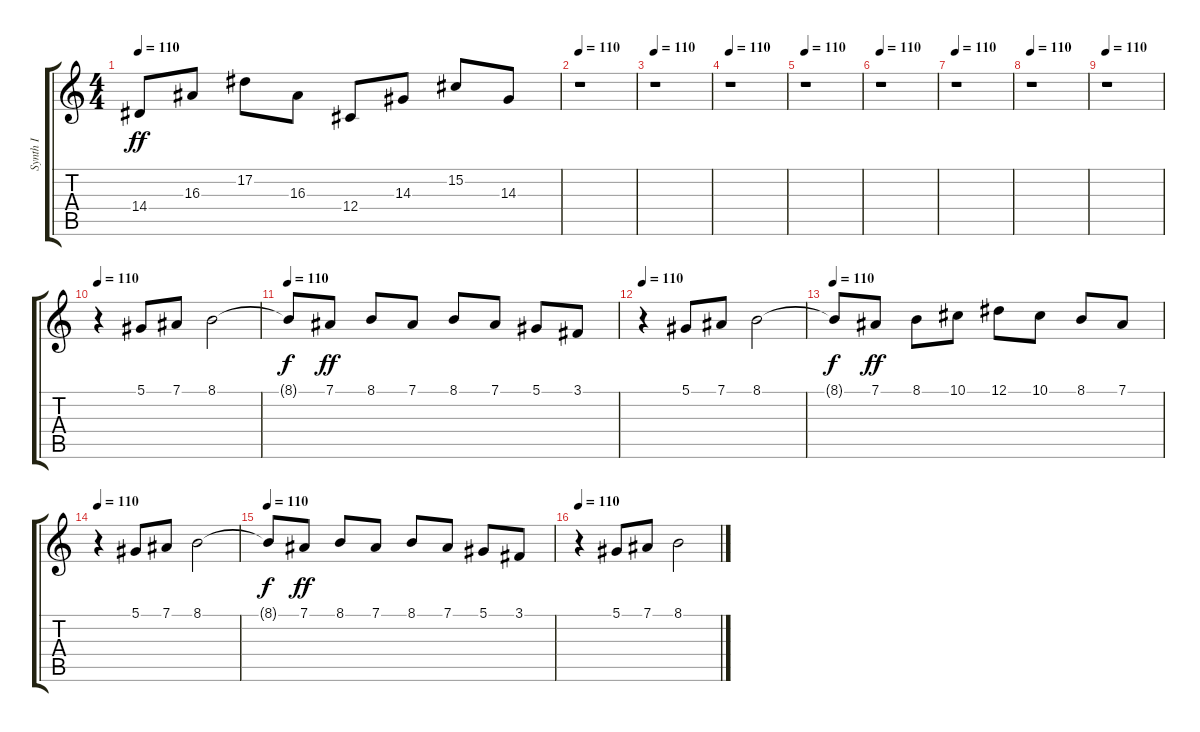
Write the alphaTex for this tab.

\track ("Synth I" "Synth I") {instrument stringensemble1}
\staff {score tabs}
\tuning (Eb4 Bb3 Gb3 Db3 Ab2 Eb2) {hide}
\ts (4 4)
\tempo 110
\clef g2
\ks c
14.4.8{dy ff} 16.3.8 17.2.8 16.3.8 12.4.8 14.3.8 15.2.8 14.3.8 |
\tempo 110
r.1 |
\tempo 110
r.1 |
\tempo 110
r.1 |
\tempo 110
r.1 |
\tempo 110
r.1 |
\tempo 110
r.1 |
\tempo 110
r.1 |
\tempo 110
r.1 |
\tempo 110
r.4 5.1.8 7.1.8 8.1.2 |
\tempo 110
8.1{t}.8{dy f} 7.1.8{dy ff} 8.1.8 7.1.8 8.1.8 7.1.8 5.1.8 3.1.8 |
\tempo 110
r.4 5.1.8 7.1.8 8.1.2 |
\tempo 110
8.1{t}.8{dy f} 7.1.8{dy ff} 8.1.8 10.1.8 12.1.8 10.1.8 8.1.8 7.1.8 |
\tempo 110
r.4 5.1.8 7.1.8 8.1.2 |
\tempo 110
8.1{t}.8{dy f} 7.1.8{dy ff} 8.1.8 7.1.8 8.1.8 7.1.8 5.1.8 3.1.8 |
\tempo 110
r.4 5.1.8 7.1.8 8.1.2
